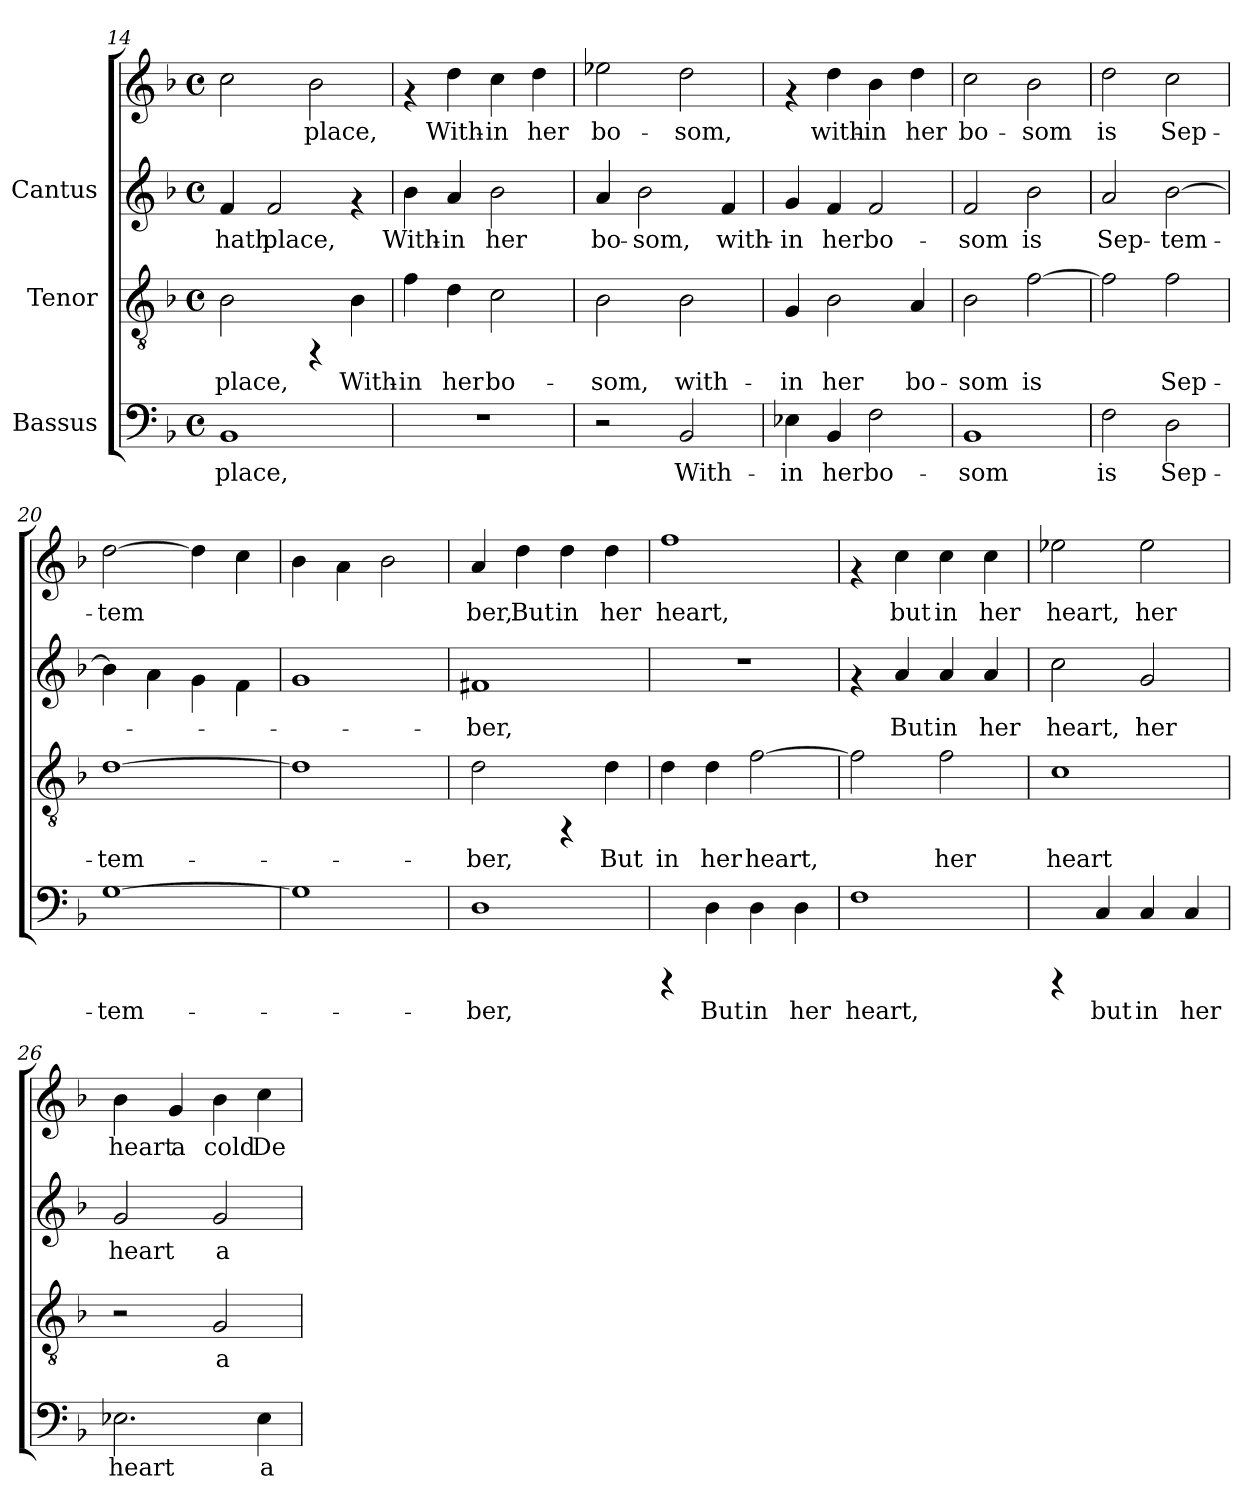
**kern	**text	**kern	**text	**kern	**text	**kern	**text
*part3	*part3	*part2	*part2	*part1	*part1	*part1	*part1
*staff4	*staff4	*staff3	*staff3	*staff2	*staff2	*staff1	*staff1
*I"Bassus	*	*I"Tenor	*	*I"Cantus	*	*	*
*clefF4	*	*clefGv2	*	*clefG2	*	*clefG2	*
*k[b-]	*	*k[b-]	*	*k[b-]	*	*k[b-]	*
*F:	*	*F:	*	*F:	*	*F:	*
*M4/4	*	*M4/4	*	*M4/4	*	*M4/4	*
*met(c)	*	*met(c)	*	*met(c)	*	*met(c)	*
=14	=14	=14	=14	=14	=14	=14	=14
!	!LO:LY:b:cj	!	!LO:LY:b:cj	!	!LO:LY:b:cj	!	!LO:LY:b:cj
1BB-	place,	2B-\	place,	4f/	hath	2cc\	.
!	!	!	!	!	!LO:LY:b:cj	!	!
.	.	.	.	2f/	place,	.	.
!	!	!	!	!	!	!	!LO:LY:b:cj
.	.	4rFF	.	.	.	2b-\	place,
!	!	!	!LO:LY:b:cj	!	!	!	!
.	.	4B-\	With-	4rf	.	.	.
=15	=15	=15	=15	=15	=15	=15	=15
!	!	!	!LO:LY:b:cj	!	!LO:LY:b:cj	!	!
1r	.	4f\	-in	4b-\	With-	4rf	.
!	!	!	!LO:LY:b:cj	!	!LO:LY:b:cj	!	!LO:LY:b:cj
.	.	4d\	her	4a/	-in	4dd\	With-
!	!	!	!LO:LY:b:cj	!	!LO:LY:b:cj	!	!LO:LY:b:cj
.	.	2c\	bo-	2b-\	her	4cc\	-in
!	!	!	!	!	!	!	!LO:LY:b:cj
.	.	.	.	.	.	4dd\	her
!!LO:LB:g=z
=16	=16	=16	=16	=16	=16	=16	=16
!	!	!	!LO:LY:b:cj	!	!LO:LY:b:cj	!	!LO:LY:b:cj
2r	.	2B-\	-som,	4a/	bo-	2ee-X\	bo-
!	!	!	!	!	!LO:LY:b:cj	!	!
.	.	.	.	2b-\	-som,	.	.
!	!LO:LY:b:cj	!	!LO:LY:b:cj	!	!	!	!LO:LY:b:cj
2BB-/	With-	2B-\	with-	.	.	2dd\	-som,
!	!	!	!	!	!LO:LY:b:cj	!	!
.	.	.	.	4f/	with-	.	.
=17	=17	=17	=17	=17	=17	=17	=17
!	!LO:LY:b:cj	!	!LO:LY:b:cj	!	!LO:LY:b:cj	!	!
4E-X\	-in	4G/	-in	4g/	in	4rf	.
!	!LO:LY:b:cj	!	!LO:LY:b:cj	!	!LO:LY:b:cj	!	!LO:LY:b:cj
4BB-/	her	2B-\	her	4f/	her	4dd\	-with-
!	!LO:LY:b:cj	!	!	!	!LO:LY:b:cj	!	!LO:LY:b:cj
2F\	bo-	.	.	2f/	bo-	4b-\	-in
!	!	!	!LO:LY:b:cj	!	!	!	!LO:LY:b:cj
.	.	4A/	bo-	.	.	4dd\	her
=18	=18	=18	=18	=18	=18	=18	=18
!	!LO:LY:b:cj	!	!LO:LY:b:cj	!	!LO:LY:b:cj	!	!LO:LY:b:cj
1BB-	-som	2B-\	-som	2f/	som	2cc\	-bo-
!	!	!	!LO:LY:b:cj	!	!LO:LY:b:cj	!	!LO:LY:b:cj
.	.	[>2f\	is	2b-\	is	2b-\	-som
=19	=19	=19	=19	=19	=19	=19	=19
!	!LO:LY:b:cj	!	!LO:LY:b:cj	!	!LO:LY:b:cj	!	!LO:LY:b:cj
2F\	is	2f\]	.	2a/	-Sep-	2dd\	is
!	!LO:LY:b:cj	!	!LO:LY:b:cj	!	!LO:LY:b:cj	!	!LO:LY:b:cj
2D\	Sep-	2f\	Sep-	[>2b-\	-tem-	2cc\	Sep-
=20	=20	=20	=20	=20	=20	=20	=20
!	!LO:LY:b:cj	!	!LO:LY:b:cj	!	!	!	!LO:LY:b:cj
[>1G	-tem-	[>1d	-tem-	4b-\]	.	[>2dd\	-tem-
.	.	.	.	4a\	.	.	.
!	!	!	!	!	!	!	!LO:LY:b:cj
.	.	.	.	4g\	.	4dd\]	--
!	!	!	!	!	!	!	!LO:LY:b:cj
.	.	.	.	4f\	.	4cc\	--
=21	=21	=21	=21	=21	=21	=21	=21
1G]	.	1d]	.	1g	.	4b-\	.
.	.	.	.	.	.	4a\	.
.	.	.	.	.	.	2b-\	.
!!LO:LB:g=z
=22	=22	=22	=22	=22	=22	=22	=22
!	!LO:LY:b:cj	!	!LO:LY:b:cj	!	!LO:LY:b:cj	!	!LO:LY:b:cj
1D	-ber,	2d\	-ber,	1f#X	ber,	4a/	-ber,
!	!	!	!	!	!	!	!LO:LY:b:cj
.	.	.	.	.	.	4dd\	But
!	!	!	!	!	!	!	!LO:LY:b:cj
.	.	4rFF	.	.	.	4dd\	in
!	!	!	!LO:LY:b:cj	!	!	!	!LO:LY:b:cj
.	.	4d\	But	.	.	4dd\	her
=23	=23	=23	=23	=23	=23	=23	=23
!	!	!	!LO:LY:b:cj	!	!	!	!LO:LY:b:cj
4rCCC	.	4d\	in	1r	.	1ff	heart,
!	!LO:LY:b:cj	!	!LO:LY:b:cj	!	!	!	!
4D\	But	4d\	her	.	.	.	.
!	!LO:LY:b:cj	!	!LO:LY:b:cj	!	!	!	!
4D\	in	[>2f\	heart,	.	.	.	.
!	!LO:LY:b:cj	!	!	!	!	!	!
4D\	her	.	.	.	.	.	.
=24	=24	=24	=24	=24	=24	=24	=24
!	!LO:LY:b:cj	!	!LO:LY:b:cj	!	!	!	!
1F	heart,	2f\]	.	4rf	.	4rf	.
!	!	!	!	!	!LO:LY:b:cj	!	!LO:LY:b:cj
.	.	.	.	4a/	But	4cc\	but
!	!	!	!LO:LY:b:cj	!	!LO:LY:b:cj	!	!LO:LY:b:cj
.	.	2f\	her	4a/	in	4cc\	in
!	!	!	!	!	!LO:LY:b:cj	!	!LO:LY:b:cj
.	.	.	.	4a/	her	4cc\	her
=25	=25	=25	=25	=25	=25	=25	=25
!	!	!	!LO:LY:b:cj	!	!LO:LY:b:cj	!	!LO:LY:b:cj
4rCCC	.	1c	heart	2cc\	heart,	2ee-X\	heart,
!	!LO:LY:b:cj	!	!	!	!	!	!
4C/	but	.	.	.	.	.	.
!	!LO:LY:b:cj	!	!	!	!LO:LY:b:cj	!	!LO:LY:b:cj
4C/	in	.	.	2g/	her	2ee-\	her
!	!LO:LY:b:cj	!	!	!	!	!	!
4C/	her	.	.	.	.	.	.
=26	=26	=26	=26	=26	=26	=26	=26
!	!LO:LY:b:cj	!	!	!	!LO:LY:b:cj	!	!LO:LY:b:cj
2.E-X\	heart	2r	.	2g/	-heart	4b-\	heart
!	!	!	!	!	!	!	!LO:LY:b:cj
.	.	.	.	.	.	4g/	a
!	!	!	!LO:LY:b:cj	!	!LO:LY:b:cj	!	!LO:LY:b:cj
.	.	2G/	a	2g/	a	4b-\	cold
!	!LO:LY:b:cj	!	!	!	!	!	!LO:LY:b:cj
4E-\	a	.	.	.	.	4cc\	De-
=	=	=	=	=	=	=	=
*-	*-	*-	*-	*-	*-	*-	*-
